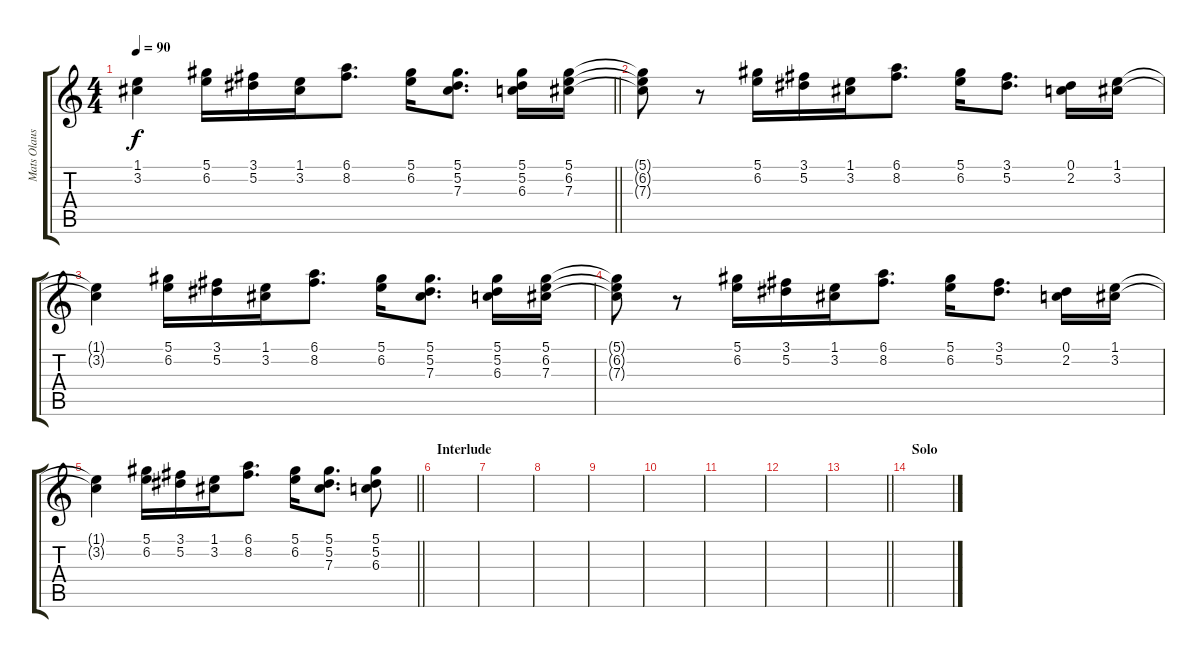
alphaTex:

\track ("Mats Olausson" "Mats Olaus") {instrument rockorgan}
\staff {score tabs}
\tuning (Eb5 Bb4 Gb4 Db4 Ab3 Eb3) {hide}
\ts (4 4)
\tempo 90
\clef g2
\barLineRight lightlight
\ks c
(1.1{t} 3.2{t}).4{dy f} (5.1 6.2).16 (3.1 5.2).16 (1.1 3.2).16 (6.1 8.2).8{d} (5.1 6.2).16 (5.1 5.2 7.3).8{d} (5.1 5.2 6.3).16 (5.1 6.2 7.3).16 |
(5.1{t} 6.2{t} 7.3{t}).8 r.8 (5.1 6.2).16 (3.1 5.2).16 (1.1 3.2).16 (6.1 8.2).8{d} (5.1 6.2).16 (3.1 5.2).8{d} (0.1 2.2).16 (1.1 3.2).16 |
(1.1{t} 3.2{t}).4 (5.1 6.2).16 (3.1 5.2).16 (1.1 3.2).16 (6.1 8.2).8{d} (5.1 6.2).16 (5.1 5.2 7.3).8{d} (5.1 5.2 6.3).16 (5.1 6.2 7.3).16 |
(5.1{t} 6.2{t} 7.3{t}).8 r.8 (5.1 6.2).16 (3.1 5.2).16 (1.1 3.2).16 (6.1 8.2).8{d} (5.1 6.2).16 (3.1 5.2).8{d} (0.1 2.2).16 (1.1 3.2).16 |
\barLineRight lightlight
(1.1{t} 3.2{t}).4 (5.1 6.2).16 (3.1 5.2).16 (1.1 3.2).16 (6.1 8.2).8{d} (5.1 6.2).16 (5.1 5.2 7.3).8{d} (5.1 5.2 6.3).8 |
\section ("" "Interlude")
|
|
|
|
|
|
|
\barLineRight lightlight
|
\section ("" "Solo")
